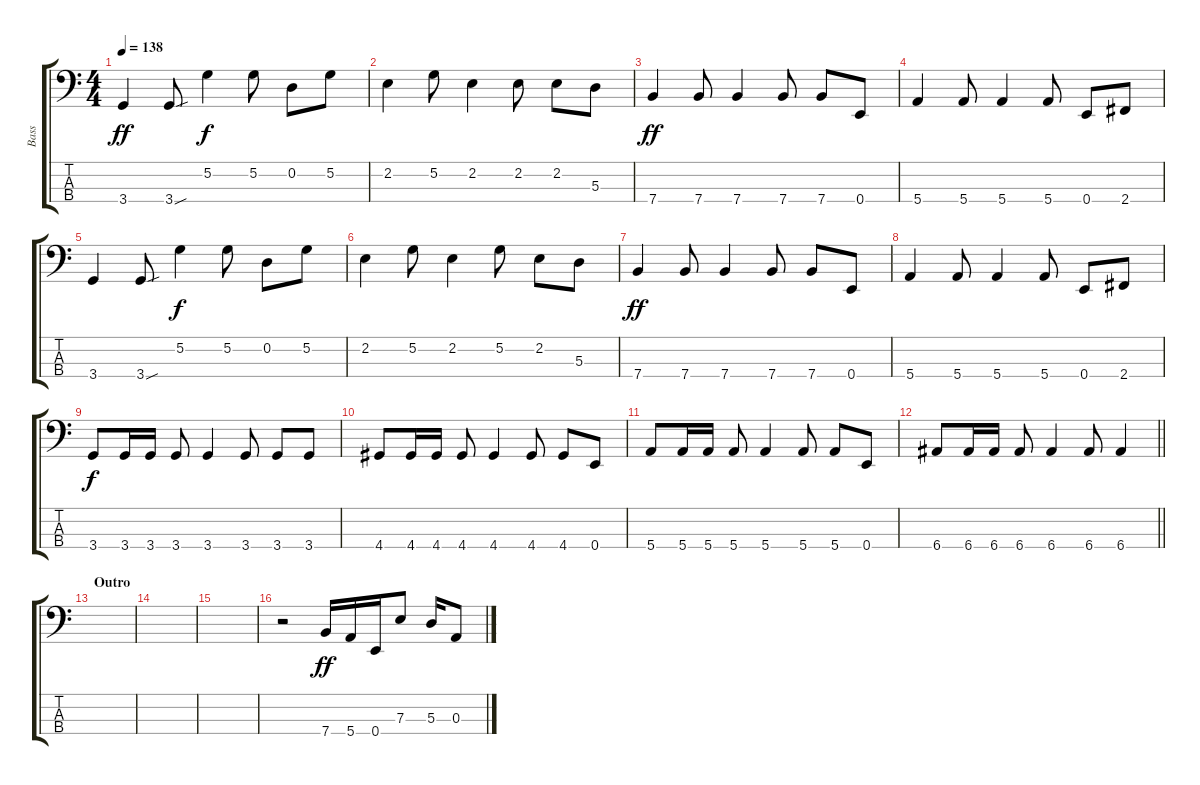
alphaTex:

\track ("Bass" "Bass") {instrument electricbassfinger}
\staff {score tabs}
\tuning (G2 D2 A1 E1) {hide}
\ts (4 4)
\tempo 138
\clef f4
\ks c
3.4.4{dy ff} 3.4{sou}.8 5.2.4{dy f} 5.2.8 0.2.8 5.2.8 |
2.2.4 5.2.8 2.2.4 2.2.8 2.2.8 5.3.8 |
7.4.4{dy ff} 7.4.8 7.4.4 7.4.8 7.4.8 0.4.8 |
5.4.4 5.4.8 5.4.4 5.4.8 0.4.8 2.4.8 |
3.4.4 3.4{sou}.8 5.2.4{dy f} 5.2.8 0.2.8 5.2.8 |
2.2.4 5.2.8 2.2.4 5.2.8 2.2.8 5.3.8 |
7.4.4{dy ff} 7.4.8 7.4.4 7.4.8 7.4.8 0.4.8 |
5.4.4 5.4.8 5.4.4 5.4.8 0.4.8 2.4.8 |
3.4.8{dy f} 3.4.16 3.4.16 3.4.8 3.4.4 3.4.8 3.4.8 3.4.8 |
4.4.8 4.4.16 4.4.16 4.4.8 4.4.4 4.4.8 4.4.8 0.4.8 |
5.4.8 5.4.16 5.4.16 5.4.8 5.4.4 5.4.8 5.4.8 0.4.8 |
\barLineRight lightlight
6.4.8 6.4.16 6.4.16 6.4.8 6.4.4 6.4.8 6.4.4 |
\section ("" "Outro")
|
|
|
r.2 7.4.16{dy ff} 5.4.16 0.4.16 7.3.8 5.3.16 0.3.8
